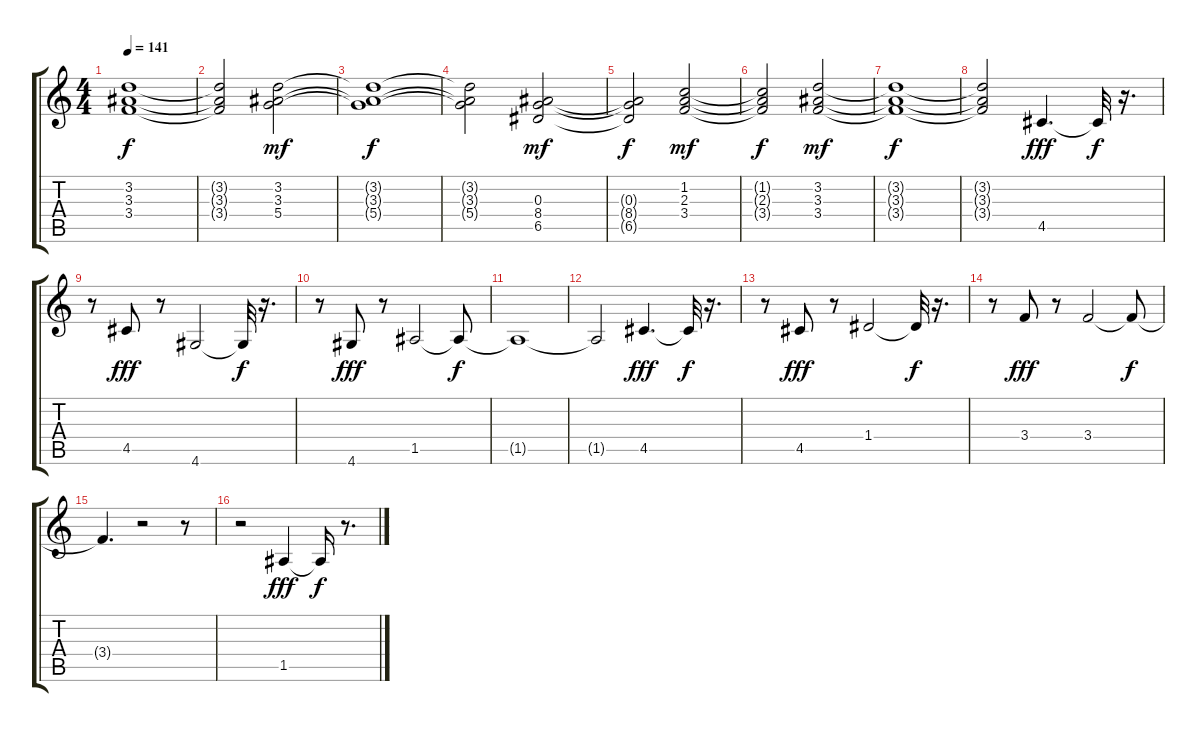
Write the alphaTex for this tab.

\track "" {instrument electricbassfinger}
\staff {score tabs}
\tuning (E4 B3 G3 D3 A2 E2) {hide}
\ts (4 4)
\tempo 141
\clef g2
\ks c
(3.2{t} 3.3{t} 3.4{t}).1{dy f} |
(3.2{t} 3.3{t} 3.4{t}).2 (3.2 3.3 5.4).2{dy mf} |
(3.2{t} 3.3{t} 5.4{t}).1{dy f} |
(3.2{t} 3.3{t} 5.4{t}).2 (0.3 8.4 6.5).2{dy mf} |
(0.3{t} 8.4{t} 6.5{t}).2{dy f} (1.2 2.3 3.4).2{dy mf} |
(1.2{t} 2.3{t} 3.4{t}).2{dy f} (3.2 3.3 3.4).2{dy mf} |
(3.2{t} 3.3{t} 3.4{t}).1{dy f} |
(3.2{t} 3.3{t} 3.4{t}).2 4.5.4{d dy fff volume 12} 4.5{t}.32{dy f} r.16{d} |
r.8 4.5.8{dy fff} r.8 4.6.2 4.6{t}.32{dy f} r.16{d} |
r.8 4.6.8{dy fff} r.8 1.5.2 1.5{t}.8{dy f} |
1.5{t}.1 |
1.5{t}.2 4.5.4{d dy fff} 4.5{t}.32{dy f} r.16{d} |
r.8 4.5.8{dy fff} r.8 1.4.2 1.4{t}.32{dy f} r.16{d} |
r.8 3.4.8{dy fff} r.8 3.4.2 3.4{t}.8{dy f} |
3.4{t}.4{d} r.2 r.8 |
r.2 1.5.4{dy fff} 1.5{t}.16{dy f} r.8{d}
